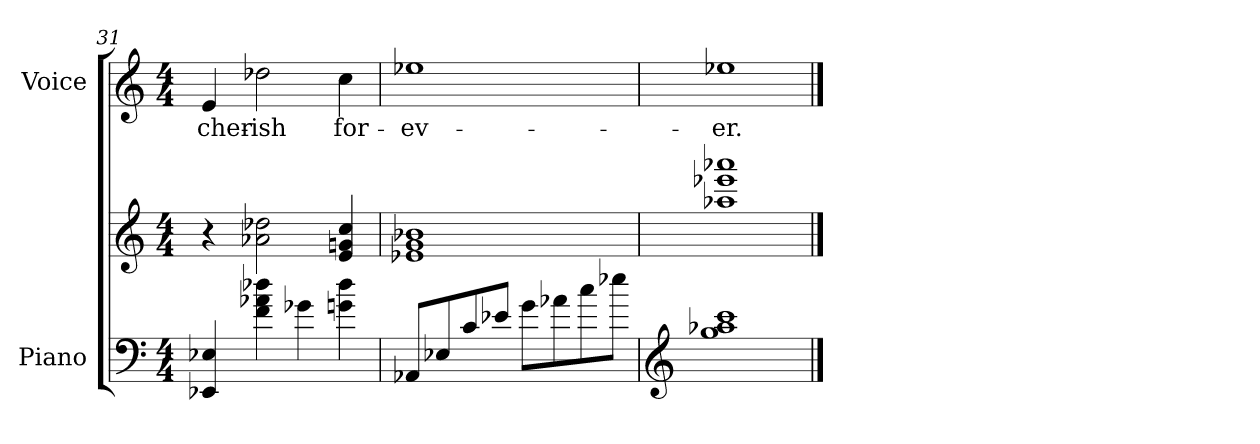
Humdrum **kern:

**kern	**kern	**kern	**text
*part2	*part2	*part1	*part1
*staff3	*staff2	*staff1	*staff1
*I"Piano	*	*I"Voice	*
*I'Pno	*	*I'V.	*
*clefF4	*clefG2	*clefG2	*
*k[]	*k[]	*k[]	*
*M4/4	*M4/4	*M4/4	*
*8ba	*	*	*
=31	=31	=31	=31
!	!	!	!LO:LY:b
4EE-X/ 4EEE-X/	4r	4e/	cher-
!	!	!	!LO:LY:b
4d-X\ 4A-X\ 4F\	2dd-X\ 2a-X\	2dd-X\	-ish
4G-X\	.	.	.
!	!	!	!LO:LY:b
4d-\ 4Gn\	4cc/ 4gn/ 4e/	4cc\	for-
=32	=32	=32	=32
!	!	!	!LO:LY:b
8AAA-X/L	1b-X 1g 1e-X	1ee-X	-ev-
8EE-X/	.	.	.
8C/	.	.	.
8E-X/J	.	.	.
8G\L	.	.	.
8A-X\	.	.	.
8c\	.	.	.
8e-X\J	.	.	.
=33	=33	=33	=33
*clefG2	*	*	*
!	!	!	!LO:LY:b
1cc 1a-X 1g	1aaa-X 1eee-X 1aa-X	1ee-X	-er.
*	*X8ba	*	*
==	==	==	==
*-	*-	*-	*-
